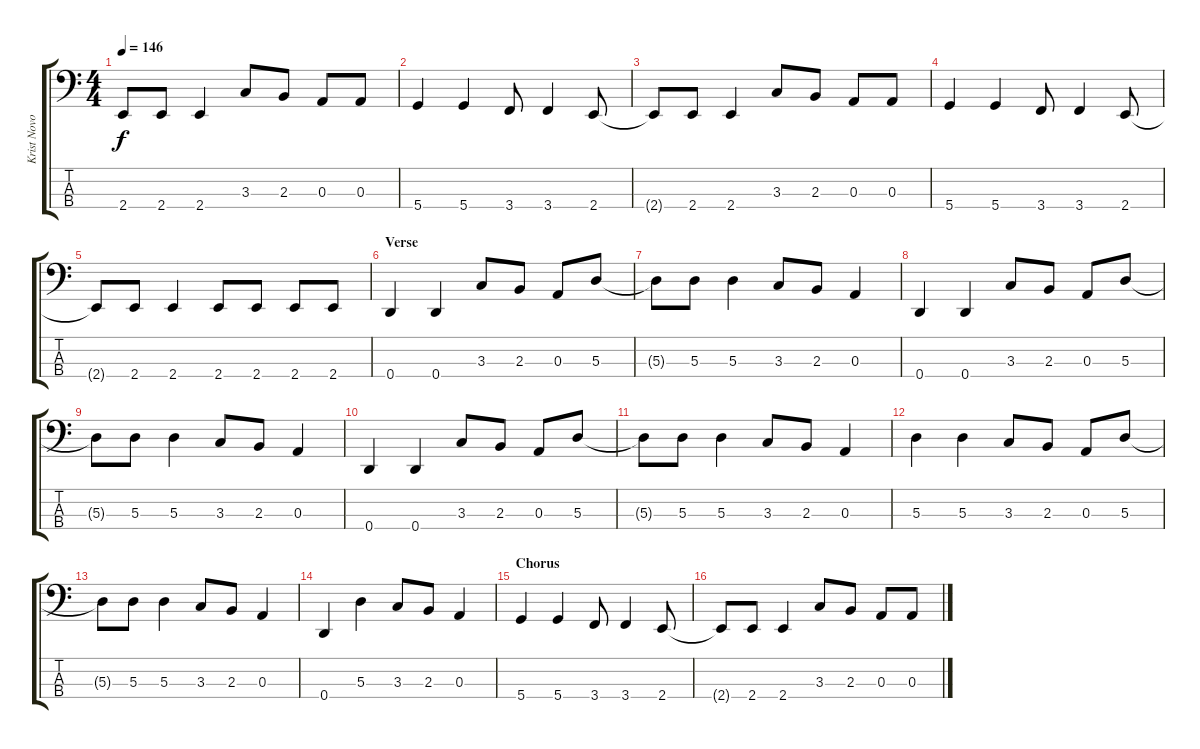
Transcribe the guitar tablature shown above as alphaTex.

\track ("Krist Novoselic - Bass" "Krist Novo") {instrument electricbasspick}
\staff {score tabs}
\tuning (G2 D2 A1 D1) {hide}
\ts (4 4)
\tempo 146
\clef f4
\ks c
2.4{t}.8{dy f} 2.4.8 2.4.4 3.3.8 2.3.8 0.3.8 0.3.8 |
5.4.4 5.4.4 3.4.8 3.4.4 2.4.8 |
2.4{t}.8 2.4.8 2.4.4 3.3.8 2.3.8 0.3.8 0.3.8 |
5.4.4 5.4.4 3.4.8 3.4.4 2.4.8 |
2.4{t}.8 2.4.8 2.4.4 2.4.8 2.4.8 2.4.8 2.4.8 |
\section ("" "Verse")
0.4.4 0.4.4 3.3.8 2.3.8 0.3.8 5.3.8 |
5.3{t}.8 5.3.8 5.3.4 3.3.8 2.3.8 0.3.4 |
0.4.4 0.4.4 3.3.8 2.3.8 0.3.8 5.3.8 |
5.3{t}.8 5.3.8 5.3.4 3.3.8 2.3.8 0.3.4 |
0.4.4 0.4.4 3.3.8 2.3.8 0.3.8 5.3.8 |
5.3{t}.8 5.3.8 5.3.4 3.3.8 2.3.8 0.3.4 |
5.3.4 5.3.4 3.3.8 2.3.8 0.3.8 5.3.8 |
5.3{t}.8 5.3.8 5.3.4 3.3.8 2.3.8 0.3.4 |
0.4.4 5.3.4 3.3.8 2.3.8 0.3.4 |
\section ("" "Chorus")
5.4.4 5.4.4 3.4.8 3.4.4 2.4.8 |
2.4{t}.8 2.4.8 2.4.4 3.3.8 2.3.8 0.3.8 0.3.8
